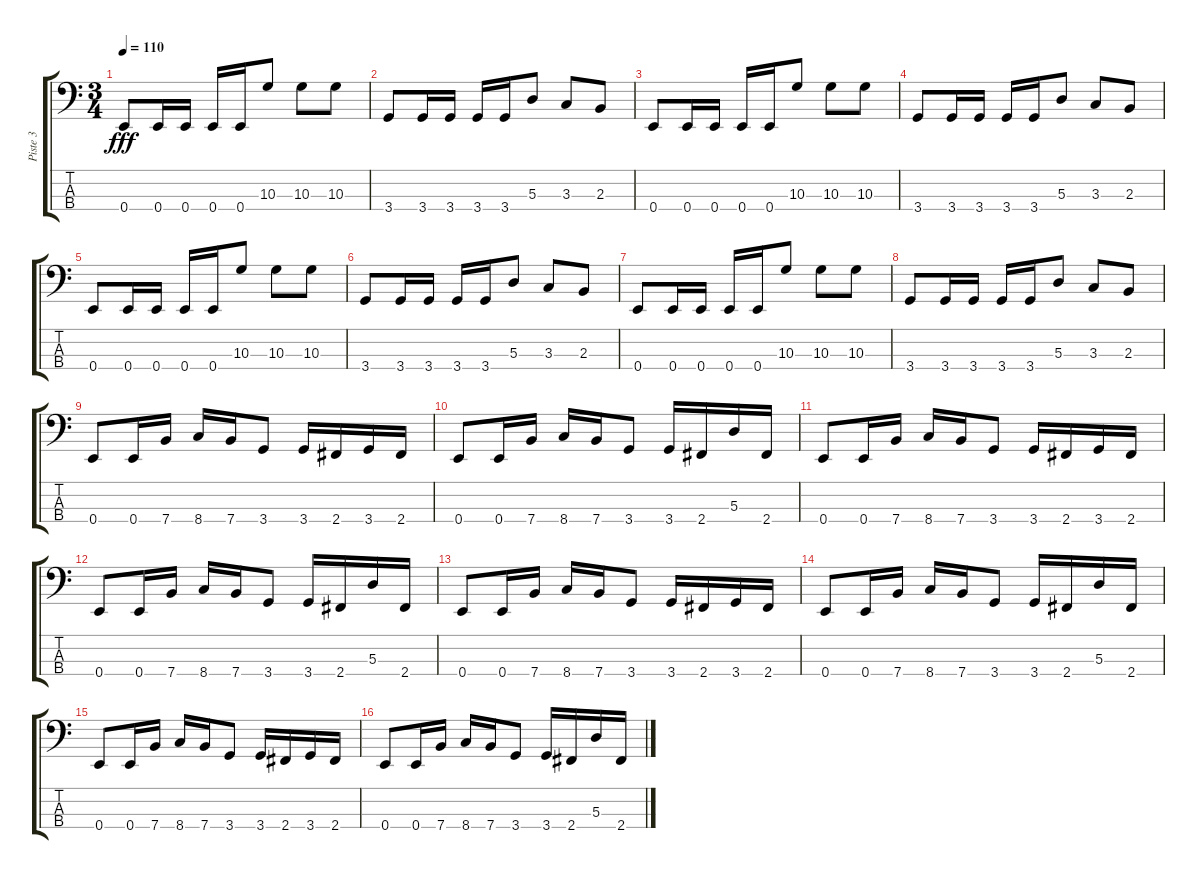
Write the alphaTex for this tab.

\track ("Piste 3" "Piste 3") {instrument electricbassfinger}
\staff {score tabs}
\tuning (G2 D2 A1 E1) {hide}
\ts (3 4)
\tempo 110
\clef f4
\ks c
0.4.8{dy fff instrument electricbassfinger} 0.4.16 0.4.16 0.4.16 0.4.16 10.3.8 10.3.8 10.3.8 |
3.4.8 3.4.16 3.4.16 3.4.16 3.4.16 5.3.8 3.3.8 2.3.8 |
0.4.8 0.4.16 0.4.16 0.4.16 0.4.16 10.3.8 10.3.8 10.3.8 |
3.4.8 3.4.16 3.4.16 3.4.16 3.4.16 5.3.8 3.3.8 2.3.8 |
0.4.8 0.4.16 0.4.16 0.4.16 0.4.16 10.3.8 10.3.8 10.3.8 |
3.4.8 3.4.16 3.4.16 3.4.16 3.4.16 5.3.8 3.3.8 2.3.8 |
0.4.8 0.4.16 0.4.16 0.4.16 0.4.16 10.3.8 10.3.8 10.3.8 |
3.4.8 3.4.16 3.4.16 3.4.16 3.4.16 5.3.8 3.3.8 2.3.8 |
0.4.8 0.4.16 7.4.16 8.4.16 7.4.16 3.4.8 3.4.16 2.4.16 3.4.16 2.4.16 |
0.4.8 0.4.16 7.4.16 8.4.16 7.4.16 3.4.8 3.4.16 2.4.16 5.3.16 2.4.16 |
0.4.8 0.4.16 7.4.16 8.4.16 7.4.16 3.4.8 3.4.16 2.4.16 3.4.16 2.4.16 |
0.4.8 0.4.16 7.4.16 8.4.16 7.4.16 3.4.8 3.4.16 2.4.16 5.3.16 2.4.16 |
0.4.8 0.4.16 7.4.16 8.4.16 7.4.16 3.4.8 3.4.16 2.4.16 3.4.16 2.4.16 |
0.4.8 0.4.16 7.4.16 8.4.16 7.4.16 3.4.8 3.4.16 2.4.16 5.3.16 2.4.16 |
0.4.8 0.4.16 7.4.16 8.4.16 7.4.16 3.4.8 3.4.16 2.4.16 3.4.16 2.4.16 |
0.4.8 0.4.16 7.4.16 8.4.16 7.4.16 3.4.8 3.4.16 2.4.16 5.3.16 2.4.16
